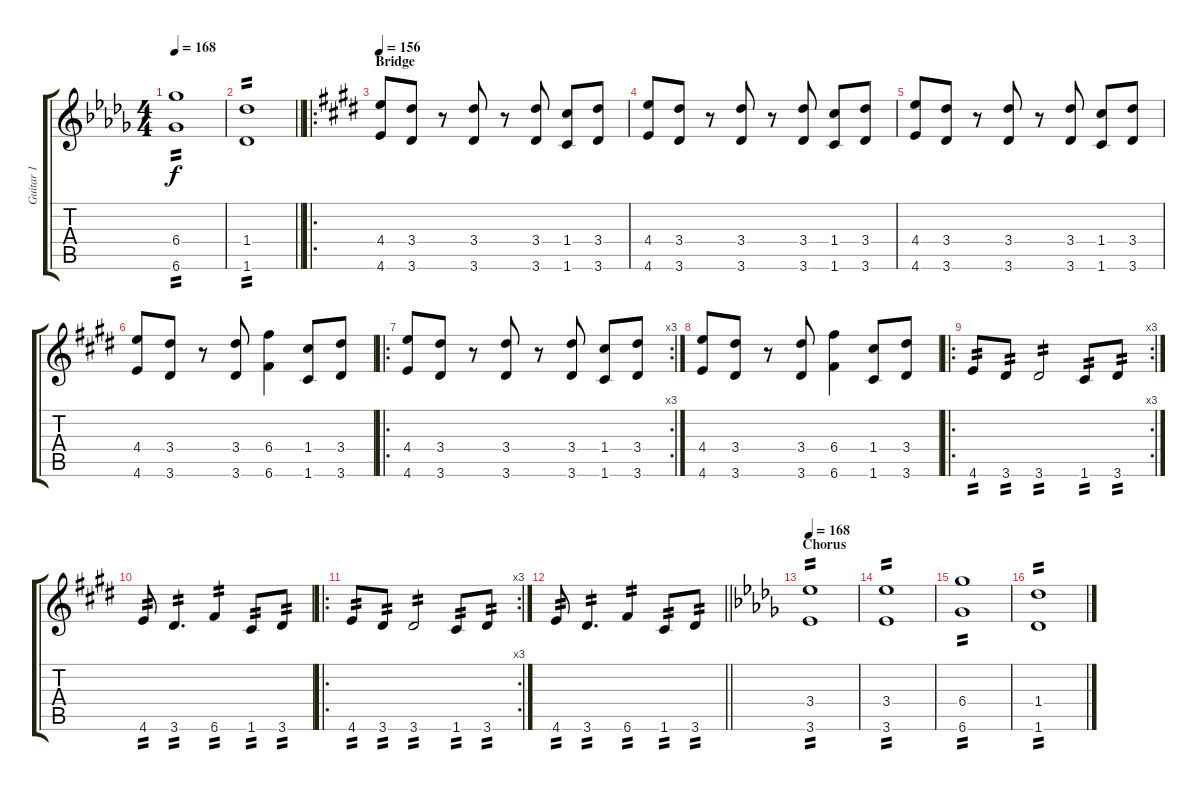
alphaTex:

\track ("Guitar 1" "Guitar 1") {instrument distortionguitar}
\staff {score tabs}
\tuning (E4 C4 G3 C3 G2 C2) {hide}
\ts (4 4)
\tempo 168
\clef g2
\ks db
(6.4 6.6).1{ot 8vb tp 2 dy f} |
\barLineRight lightlight
(1.4 1.6).1{ot 8vb tp 2} |
\ro
\section ("" "Bridge")
\tempo 156
\ks c#minor
(4.4 4.6).8{ot 8vb} (3.4 3.6).8{ot 8vb} r.8{ot 8vb} (3.4 3.6).8{ot 8vb} r.8{ot 8vb} (3.4 3.6).8{ot 8vb} (1.4 1.6).8{ot 8vb} (3.4 3.6).8{ot 8vb} |
(4.4 4.6).8{ot 8vb} (3.4 3.6).8{ot 8vb} r.8{ot 8vb} (3.4 3.6).8{ot 8vb} r.8{ot 8vb} (3.4 3.6).8{ot 8vb} (1.4 1.6).8{ot 8vb} (3.4 3.6).8{ot 8vb} |
(4.4 4.6).8{ot 8vb} (3.4 3.6).8{ot 8vb} r.8{ot 8vb} (3.4 3.6).8{ot 8vb} r.8{ot 8vb} (3.4 3.6).8{ot 8vb} (1.4 1.6).8{ot 8vb} (3.4 3.6).8{ot 8vb} |
(4.4 4.6).8{ot 8vb} (3.4 3.6).8{ot 8vb} r.8{ot 8vb} (3.4 3.6).8{ot 8vb} (6.4 6.6).4{ot 8vb} (1.4 1.6).8{ot 8vb} (3.4 3.6).8{ot 8vb} |
\ro
\rc 3
(4.4 4.6).8{ot 8vb} (3.4 3.6).8{ot 8vb} r.8{ot 8vb} (3.4 3.6).8{ot 8vb} r.8{ot 8vb} (3.4 3.6).8{ot 8vb} (1.4 1.6).8{ot 8vb} (3.4 3.6).8{ot 8vb} |
(4.4 4.6).8{ot 8vb} (3.4 3.6).8{ot 8vb} r.8{ot 8vb} (3.4 3.6).8{ot 8vb} (6.4 6.6).4{ot 8vb} (1.4 1.6).8{ot 8vb} (3.4 3.6).8{ot 8vb} |
\ro
\rc 3
4.6.8{ot 8vb tp 2} 3.6.8{ot 8vb tp 2} 3.6.2{ot 8vb tp 2} 1.6.8{ot 8vb tp 2} 3.6.8{ot 8vb tp 2} |
4.6.8{ot 8vb tp 2} 3.6.4{d ot 8vb tp 2} 6.6.4{ot 8vb tp 2} 1.6.8{ot 8vb tp 2} 3.6.8{ot 8vb tp 2} |
\ro
\rc 3
4.6.8{ot 8vb tp 2} 3.6.8{ot 8vb tp 2} 3.6.2{ot 8vb tp 2} 1.6.8{ot 8vb tp 2} 3.6.8{ot 8vb tp 2} |
\barLineRight lightlight
4.6.8{ot 8vb tp 2} 3.6.4{d ot 8vb tp 2} 6.6.4{ot 8vb tp 2} 1.6.8{ot 8vb tp 2} 3.6.8{ot 8vb tp 2} |
\section ("" "Chorus")
\tempo 168
\ks db
(3.4 3.6).1{ot 8vb tp 2} |
(3.4 3.6).1{ot 8vb tp 2} |
(6.4 6.6).1{ot 8vb tp 2} |
(1.4 1.6).1{ot 8vb tp 2}
